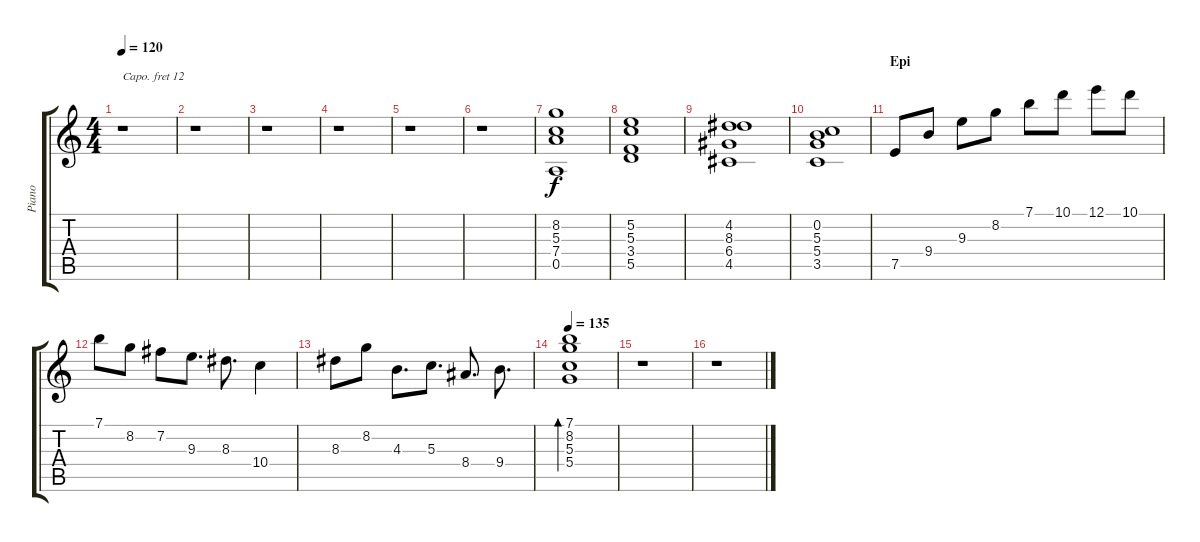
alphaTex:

\track ("Piano" "Piano") {instrument electricgrandpiano}
\staff {score tabs}
\capo 12
\tuning (E4 B3 G3 D3 A2 E2) {hide}
\ts (4 4)
\tempo 120
\clef g2
\ks c
r.1{dy f} |
r.1 |
r.1 |
r.1 |
r.1 |
r.1 |
(8.2 5.3 7.4 0.5).1 |
(5.2 5.3 3.4 5.5).1 |
(4.2 8.3 6.4 4.5).1 |
(0.2 5.3 5.4 3.5).1 |
\section ("" "Epi")
7.5.8 9.4.8 9.3.8 8.2.8 7.1.8 10.1.8 12.1.8 10.1.8 |
7.1.8 8.2.8 7.2.8 9.3.8{d} 8.3.8{d} 10.4.4 |
8.3.8 8.2.8 4.3.8{d} 5.3.8{d} 8.4.8{d} 9.4.8{d} |
\tempo 135
(7.1 8.2 5.3 5.4).1{bd 480} |
r.1 |
r.1
